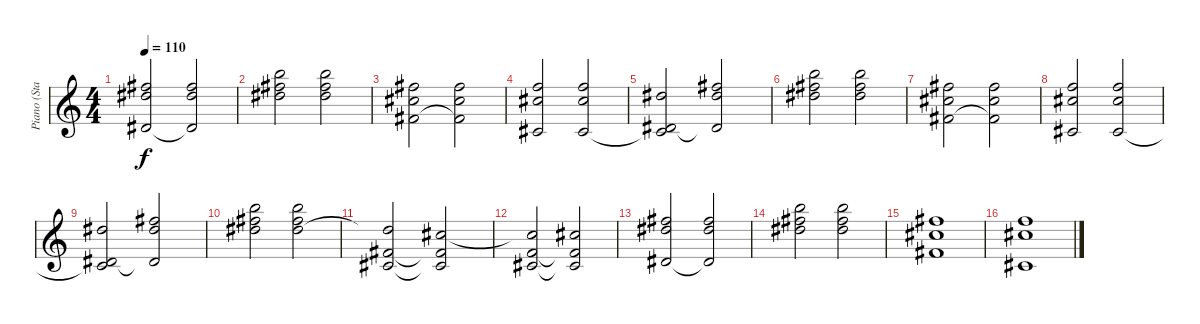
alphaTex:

\track ("Piano (Staff 1)" "Piano (Sta") {instrument electricguitarclean}
\staff {score}
\tuning (E4 B3 G3 D3 A2 E2 B1) {hide}
\ts (4 4)
\tempo 110
\clef g2
\ks c
(2.1 4.2 1.4).2{dy f} (2.1 4.2 1.4{t}).2 |
(7.1 4.2 11.3).2 (7.1 4.2 11.3).2 |
(2.1 2.2 4.4).2 (2.1 2.2 4.4{t}).2 |
(1.1 2.2 4.5).2 (1.1 2.2 4.5).2 |
(4.2 1.4 4.5{t}).2 (2.1 4.2 1.4{t}).2 |
(7.1 4.2 11.3).2 (7.1 4.2 11.3).2 |
(2.1 2.2 4.4).2 (2.1 2.2 4.4{t}).2 |
(1.1 2.2 4.5).2 (1.1 2.2 4.5).2 |
(4.2 1.4 4.5{t}).2 (2.1 4.2 1.4{t}).2 |
(7.1 4.2 11.3).2 (7.1 4.2 11.3).2 |
(4.2{t} 4.4 4.5).2 (2.2 4.4{t} 4.5{t}).2 |
(2.2{t} 3.4 4.5).2 (2.2 3.4{t} 4.5{t}).2 |
(2.1 4.2 1.4).2 (2.1 4.2 1.4{t}).2 |
(7.1 4.2 11.3).2 (7.1 4.2 11.3).2 |
(2.1 2.2 4.4).1 |
(1.1 2.2 4.5).1
